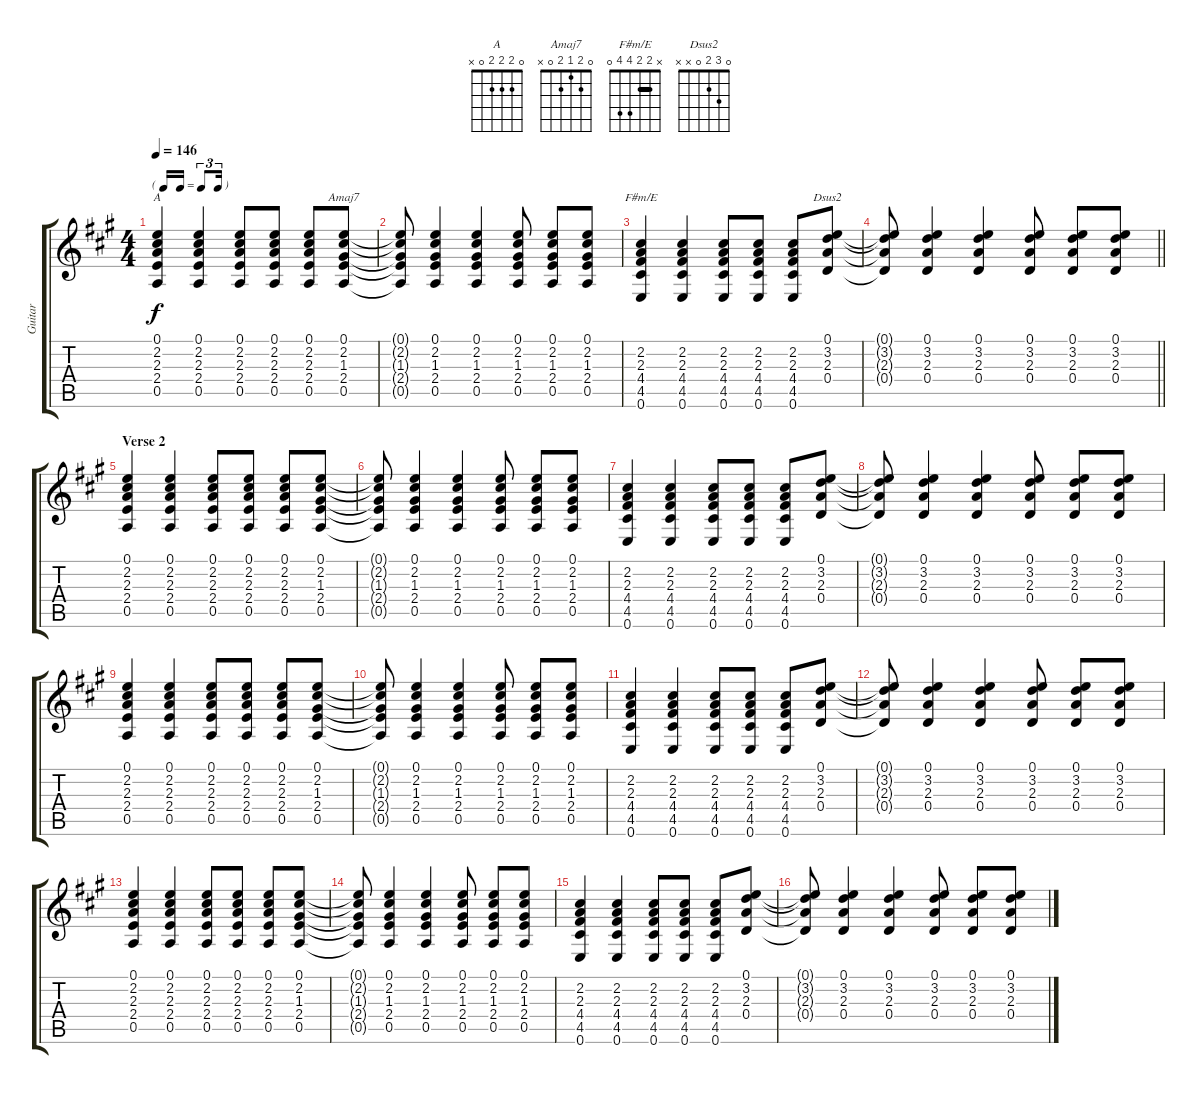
\track ("Guitar" "Guitar") {instrument acousticguitarsteel}
\staff {score tabs}
\tuning (E4 B3 G3 D3 A2 E2) {hide}
\chord ("A" 0 2 2 2 0 x)
\chord ("Amaj7" 0 2 1 2 0 x)
\chord ("F#m/E" x 2 2 4 4 0) {barre 2}
\chord ("Dsus2" 0 3 2 0 x x)
\ts (4 4)
\tf triplet16th
\tempo 146
\clef g2
\ks a
(0.1 2.2 2.3 2.4 0.5).4{ch "A" dy f} (0.1 2.2 2.3 2.4 0.5).4 (0.1 2.2 2.3 2.4 0.5).8 (0.1 2.2 2.3 2.4 0.5).8 (0.1 2.2 2.3 2.4 0.5).8 (0.1 2.2 1.3 2.4 0.5).8{ch "Amaj7"} |
(0.1{t} 2.2{t} 1.3{t} 2.4{t} 0.5{t}).8 (0.1 2.2 1.3 2.4 0.5).4 (0.1 2.2 1.3 2.4 0.5).4 (0.1 2.2 1.3 2.4 0.5).8 (0.1 2.2 1.3 2.4 0.5).8 (0.1 2.2 1.3 2.4 0.5).8 |
(2.2 2.3 4.4 4.5 0.6).4{ch "F#m/E"} (2.2 2.3 4.4 4.5 0.6).4 (2.2 2.3 4.4 4.5 0.6).8 (2.2 2.3 4.4 4.5 0.6).8 (2.2 2.3 4.4 4.5 0.6).8 (0.1 3.2 2.3 0.4).8{ch "Dsus2"} |
\barLineRight lightlight
(0.1{t} 3.2{t} 2.3{t} 0.4{t}).8 (0.1 3.2 2.3 0.4).4 (0.1 3.2 2.3 0.4).4 (0.1 3.2 2.3 0.4).8 (0.1 3.2 2.3 0.4).8 (0.1 3.2 2.3 0.4).8 |
\section ("" "Verse 2")
(0.1 2.2 2.3 2.4 0.5).4 (0.1 2.2 2.3 2.4 0.5).4 (0.1 2.2 2.3 2.4 0.5).8 (0.1 2.2 2.3 2.4 0.5).8 (0.1 2.2 2.3 2.4 0.5).8 (0.1 2.2 1.3 2.4 0.5).8 |
(0.1{t} 2.2{t} 1.3{t} 2.4{t} 0.5{t}).8 (0.1 2.2 1.3 2.4 0.5).4 (0.1 2.2 1.3 2.4 0.5).4 (0.1 2.2 1.3 2.4 0.5).8 (0.1 2.2 1.3 2.4 0.5).8 (0.1 2.2 1.3 2.4 0.5).8 |
(2.2 2.3 4.4 4.5 0.6).4 (2.2 2.3 4.4 4.5 0.6).4 (2.2 2.3 4.4 4.5 0.6).8 (2.2 2.3 4.4 4.5 0.6).8 (2.2 2.3 4.4 4.5 0.6).8 (0.1 3.2 2.3 0.4).8 |
(0.1{t} 3.2{t} 2.3{t} 0.4{t}).8 (0.1 3.2 2.3 0.4).4 (0.1 3.2 2.3 0.4).4 (0.1 3.2 2.3 0.4).8 (0.1 3.2 2.3 0.4).8 (0.1 3.2 2.3 0.4).8 |
(0.1 2.2 2.3 2.4 0.5).4 (0.1 2.2 2.3 2.4 0.5).4 (0.1 2.2 2.3 2.4 0.5).8 (0.1 2.2 2.3 2.4 0.5).8 (0.1 2.2 2.3 2.4 0.5).8 (0.1 2.2 1.3 2.4 0.5).8 |
(0.1{t} 2.2{t} 1.3{t} 2.4{t} 0.5{t}).8 (0.1 2.2 1.3 2.4 0.5).4 (0.1 2.2 1.3 2.4 0.5).4 (0.1 2.2 1.3 2.4 0.5).8 (0.1 2.2 1.3 2.4 0.5).8 (0.1 2.2 1.3 2.4 0.5).8 |
(2.2 2.3 4.4 4.5 0.6).4 (2.2 2.3 4.4 4.5 0.6).4 (2.2 2.3 4.4 4.5 0.6).8 (2.2 2.3 4.4 4.5 0.6).8 (2.2 2.3 4.4 4.5 0.6).8 (0.1 3.2 2.3 0.4).8 |
(0.1{t} 3.2{t} 2.3{t} 0.4{t}).8 (0.1 3.2 2.3 0.4).4 (0.1 3.2 2.3 0.4).4 (0.1 3.2 2.3 0.4).8 (0.1 3.2 2.3 0.4).8 (0.1 3.2 2.3 0.4).8 |
(0.1 2.2 2.3 2.4 0.5).4 (0.1 2.2 2.3 2.4 0.5).4 (0.1 2.2 2.3 2.4 0.5).8 (0.1 2.2 2.3 2.4 0.5).8 (0.1 2.2 2.3 2.4 0.5).8 (0.1 2.2 1.3 2.4 0.5).8 |
(0.1{t} 2.2{t} 1.3{t} 2.4{t} 0.5{t}).8 (0.1 2.2 1.3 2.4 0.5).4 (0.1 2.2 1.3 2.4 0.5).4 (0.1 2.2 1.3 2.4 0.5).8 (0.1 2.2 1.3 2.4 0.5).8 (0.1 2.2 1.3 2.4 0.5).8 |
(2.2 2.3 4.4 4.5 0.6).4 (2.2 2.3 4.4 4.5 0.6).4 (2.2 2.3 4.4 4.5 0.6).8 (2.2 2.3 4.4 4.5 0.6).8 (2.2 2.3 4.4 4.5 0.6).8 (0.1 3.2 2.3 0.4).8 |
(0.1{t} 3.2{t} 2.3{t} 0.4{t}).8 (0.1 3.2 2.3 0.4).4 (0.1 3.2 2.3 0.4).4 (0.1 3.2 2.3 0.4).8 (0.1 3.2 2.3 0.4).8 (0.1 3.2 2.3 0.4).8
